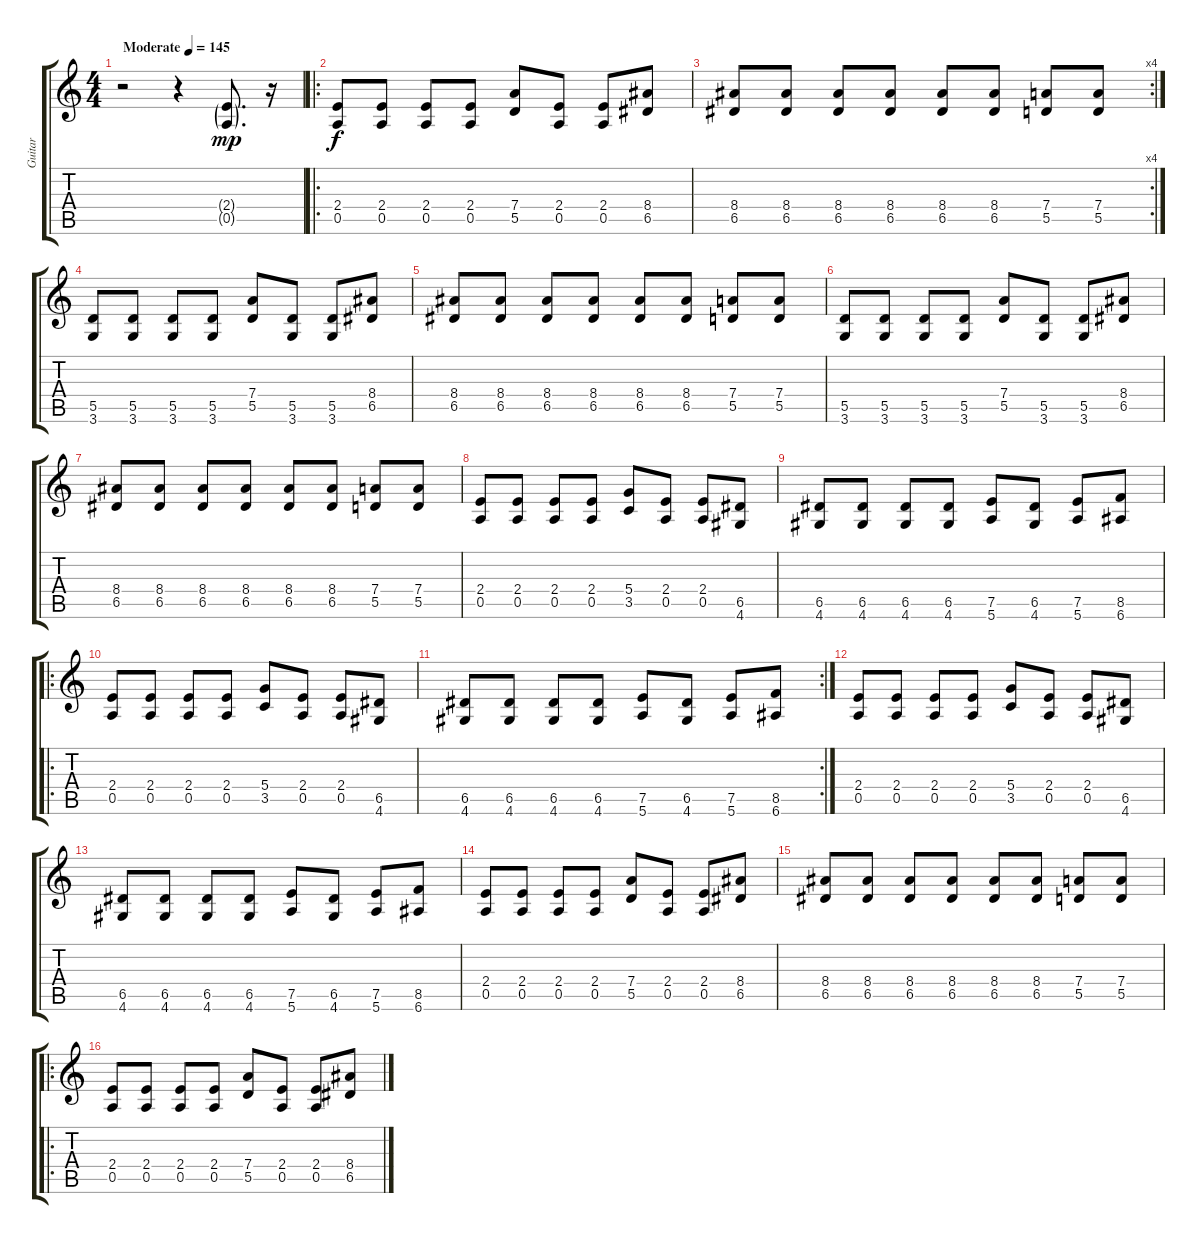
\track ("Guitar" "Guitar") {instrument distortionguitar}
\staff {score tabs}
\tuning (E4 B3 G3 D3 A2 E2) {hide}
\ts (4 4)
\tempo (145 "Moderate")
\clef g2
\ks c
r.2{dy mp instrument distortionguitar} r.4 (2.4{g} 0.5{g}).8{d} r.16 |
\ro
(2.4 0.5).8{dy f} (2.4 0.5).8 (2.4 0.5).8 (2.4 0.5).8 (7.4 5.5).8 (2.4 0.5).8 (2.4 0.5).8 (8.4 6.5).8 |
\rc 4
(8.4 6.5).8 (8.4 6.5).8 (8.4 6.5).8 (8.4 6.5).8 (8.4 6.5).8 (8.4 6.5).8 (7.4 5.5).8 (7.4 5.5).8 |
(5.5 3.6).8 (5.5 3.6).8 (5.5 3.6).8 (5.5 3.6).8 (7.4 5.5).8 (5.5 3.6).8 (5.5 3.6).8 (8.4 6.5).8 |
(8.4 6.5).8 (8.4 6.5).8 (8.4 6.5).8 (8.4 6.5).8 (8.4 6.5).8 (8.4 6.5).8 (7.4 5.5).8 (7.4 5.5).8 |
(5.5 3.6).8 (5.5 3.6).8 (5.5 3.6).8 (5.5 3.6).8 (7.4 5.5).8 (5.5 3.6).8 (5.5 3.6).8 (8.4 6.5).8 |
(8.4 6.5).8 (8.4 6.5).8 (8.4 6.5).8 (8.4 6.5).8 (8.4 6.5).8 (8.4 6.5).8 (7.4 5.5).8 (7.4 5.5).8 |
(2.4 0.5).8 (2.4 0.5).8 (2.4 0.5).8 (2.4 0.5).8 (5.4 3.5).8 (2.4 0.5).8 (2.4 0.5).8 (6.5 4.6).8 |
(6.5 4.6).8 (6.5 4.6).8 (6.5 4.6).8 (6.5 4.6).8 (7.5 5.6).8 (6.5 4.6).8 (7.5 5.6).8 (8.5 6.6).8 |
\ro
(2.4 0.5).8 (2.4 0.5).8 (2.4 0.5).8 (2.4 0.5).8 (5.4 3.5).8 (2.4 0.5).8 (2.4 0.5).8 (6.5 4.6).8 |
\rc 2
(6.5 4.6).8 (6.5 4.6).8 (6.5 4.6).8 (6.5 4.6).8 (7.5 5.6).8 (6.5 4.6).8 (7.5 5.6).8 (8.5 6.6).8 |
(2.4 0.5).8 (2.4 0.5).8 (2.4 0.5).8 (2.4 0.5).8 (5.4 3.5).8 (2.4 0.5).8 (2.4 0.5).8 (6.5 4.6).8 |
(6.5 4.6).8 (6.5 4.6).8 (6.5 4.6).8 (6.5 4.6).8 (7.5 5.6).8 (6.5 4.6).8 (7.5 5.6).8 (8.5 6.6).8 |
(2.4 0.5).8 (2.4 0.5).8 (2.4 0.5).8 (2.4 0.5).8 (7.4 5.5).8 (2.4 0.5).8 (2.4 0.5).8 (8.4 6.5).8 |
(8.4 6.5).8 (8.4 6.5).8 (8.4 6.5).8 (8.4 6.5).8 (8.4 6.5).8 (8.4 6.5).8 (7.4 5.5).8 (7.4 5.5).8 |
\ro
(2.4 0.5).8 (2.4 0.5).8 (2.4 0.5).8 (2.4 0.5).8 (7.4 5.5).8 (2.4 0.5).8 (2.4 0.5).8 (8.4 6.5).8
